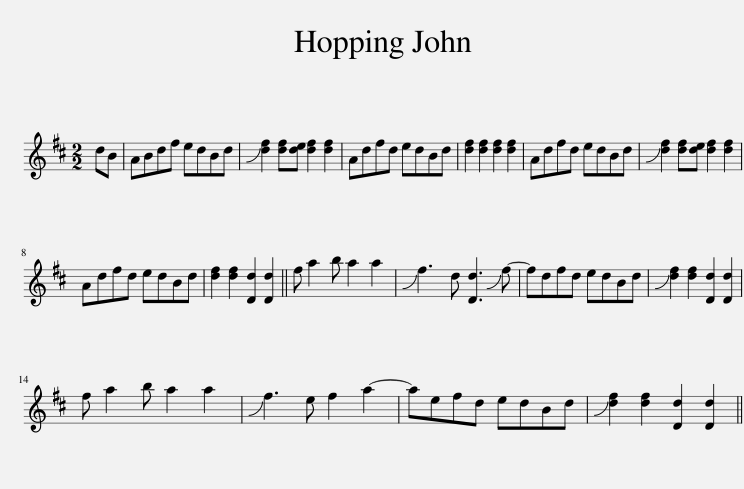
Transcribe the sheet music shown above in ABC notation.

X:1
L:1/8
M:2/2
I:linebreak $
K:D
V:1 treble
V:1
 dB | ABdf edBd | !slide![df]2 [df][de] [df]2 [df]2 | Adfd edBd | [df]2 [df]2 [df]2 [df]2 | %5
 Adfd edBd | !slide![df]2 [df][de] [df]2 [df]2 |$ Adfd edBd | [df]2 [df]2 [Dd]2 [Dd]2 || f a2 b a2 a2 | %10
 !slide!f3 d [Dd]3 !slide!f- | fdfd edBd | !slide![df]2 [df]2 [Dd]2 [Dd]2 |$ f a2 b a2 a2 | !slide!f3 e f2 a2- | %15
 aefd edBd | !slide![df]2 [df]2 [Dd]2 [Dd]2 || %17
